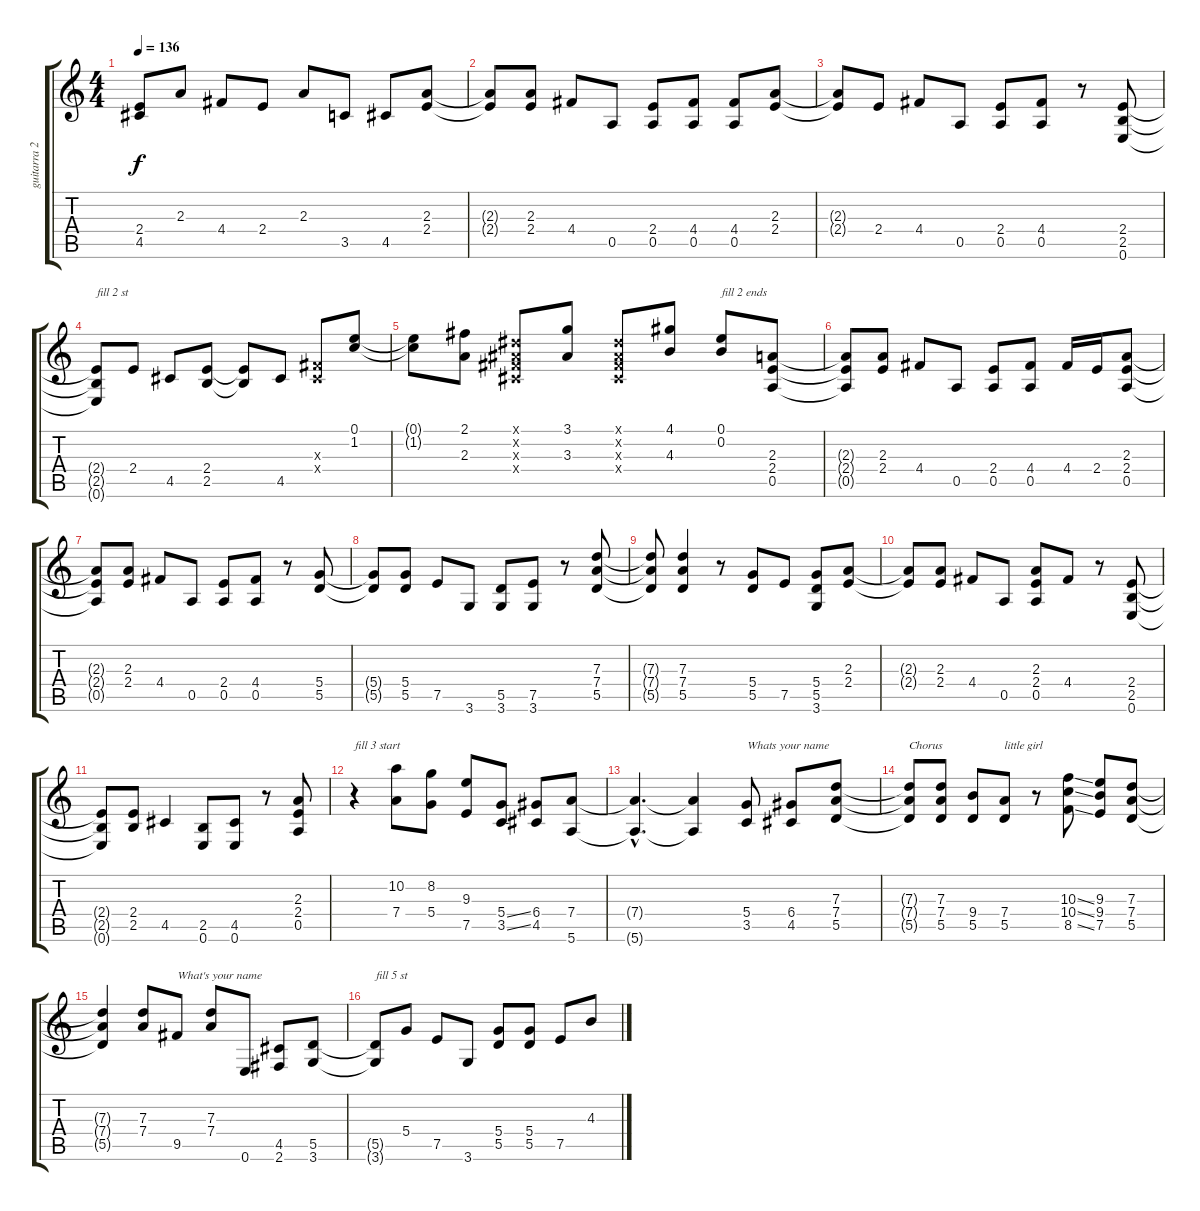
\track ("guitarra 2" "guitarra 2") {instrument overdrivenguitar}
\staff {score tabs}
\tuning (E4 B3 G3 D3 A2 E2) {hide}
\ts (4 4)
\tempo 136
\clef g2
\ks c
(2.4{t} 4.5{t}).8{dy f} 2.3.8 4.4.8 2.4.8 2.3.8 3.5.8 4.5.8 (2.3 2.4).8 |
(2.3{t} 2.4{t}).8 (2.3 2.4).8 4.4.8 0.5.8 (2.4 0.5).8 (4.4 0.5).8 (4.4 0.5).8 (2.3 2.4).8 |
(2.3{t} 2.4{t}).8 2.4.8 4.4.8 0.5.8 (2.4 0.5).8 (4.4 0.5).8 r.8 (2.4 2.5 0.6).8 |
(2.4{t} 2.5{t} 0.6{t}).8{txt "fill 2 st"} 2.4.8 4.5.8 (2.4 2.5).8 (2.4{t} 2.5{t}).8 4.5.8 (-1.3{x} -1.4{x}).8 (0.1 1.2).8 |
(0.1{t} 1.2{t}).8 (2.1 2.3).8 (-1.1{x} -1.2{x} -1.3{x} -1.4{x}).8 (3.1 3.3).8 (-1.1{x} -1.2{x} -1.3{x} -1.4{x}).8 (4.1 4.3).8 (0.1 0.2).8{txt "fill 2 ends"} (2.3 2.4 0.5).8 |
(2.3{t} 2.4{t} 0.5{t}).8 (2.3 2.4).8 4.4.8 0.5.8 (2.4 0.5).8 (4.4 0.5).8 4.4.16 2.4.16 (2.3 2.4 0.5).8 |
(2.3{t} 2.4{t} 0.5{t}).8 (2.3 2.4).8 4.4.8 0.5.8 (2.4 0.5).8 (4.4 0.5).8 r.8 (5.4 5.5).8 |
(5.4{t} 5.5{t}).8 (5.4 5.5).8 7.5.8 3.6.8 (5.5 3.6).8 (7.5 3.6).8 r.8 (7.3 7.4 5.5).8 |
(7.3{t} 7.4{t} 5.5{t}).8 (7.3 7.4 5.5).4 r.8 (5.4 5.5).8 7.5.8 (5.4 5.5 3.6).8 (2.3 2.4).8 |
(2.3{t} 2.4{t}).8 (2.3 2.4).8 4.4.8 0.5.8 (2.3 2.4 0.5).8 4.4.8 r.8 (2.4 2.5 0.6).8 |
(2.4{t} 2.5{t} 0.6{t}).8 (2.4 2.5).8 4.5.4 (2.5 0.6).8 (4.5 0.6).8 r.8 (2.3 2.4 0.5).8 |
r.4{txt "fill 3 start"} (10.2 7.4).8 (8.2 5.4).8 (9.3 7.5).8 (5.4{ss} 3.5{ss}).8 (6.4 4.5).8 (7.4 5.6).8 |
(7.4{hac t} 5.6{hac t}).4{d} (7.4{t} 5.6{t}).4 (5.4 3.5).8{txt "Whats your name"} (6.4 4.5).8 (7.3 7.4 5.5).8 |
(7.3{t} 7.4{t} 5.5{t}).8{txt "Chorus"} (7.3 7.4 5.5).8 (9.4 5.5).8 (7.4 5.5).8{txt "little girl"} r.8 (10.3{ss} 10.4{ss} 8.5{ss}).8 (9.3 9.4 7.5).8 (7.3 7.4 5.5).8 |
(7.3{t} 7.4{t} 5.5{t}).4 (7.3 7.4).8 9.5.8{txt "What's your name"} (7.3 7.4).8 0.6.8 (4.5 2.6).8 (5.5 3.6).8 |
(5.5{t} 3.6{t}).8{txt "fill 5 st"} 5.4.8 7.5.8 3.6.8 (5.4 5.5).8 (5.4 5.5).8 7.5.8 4.3.8
